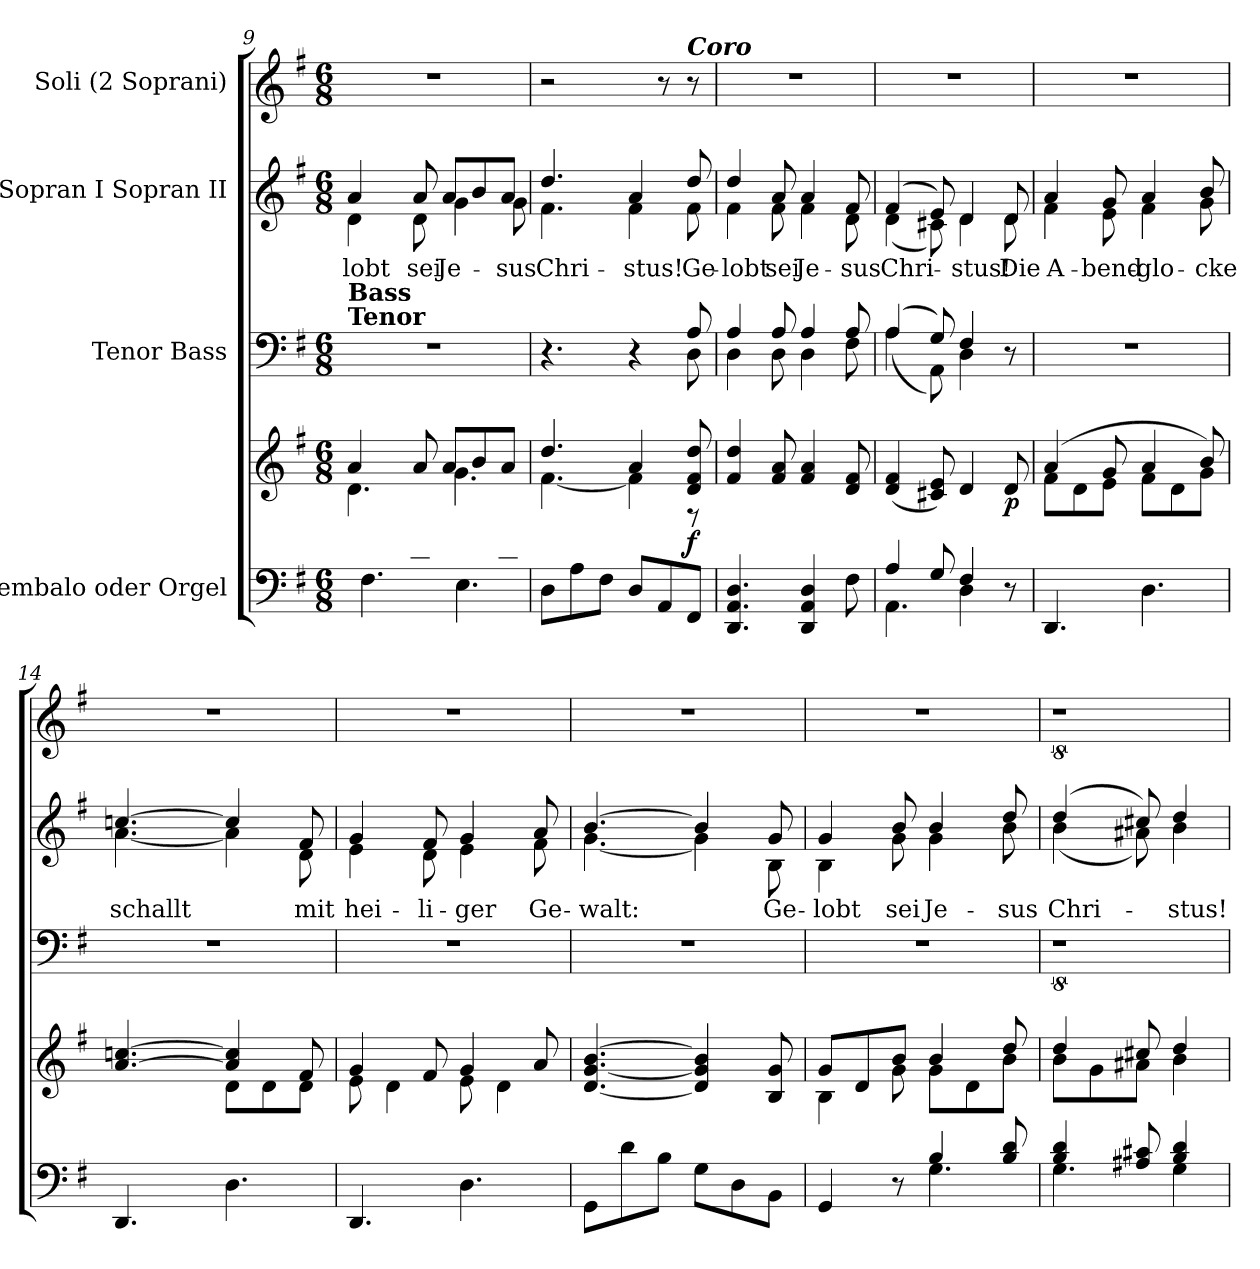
**kern	**kern	**dynam	**kern	**kern	**text	**kern
*part4	*part4	*part4	*part3	*part2	*part2	*part1
*staff5	*staff4	*staff4/5	*staff3	*staff2	*staff2	*staff1
*I"Cembalo oder Orgel	*	*	*I"Tenor Bass	*I"Sopran I Sopran II	*	*I"Soli (2 Soprani)
!!LO:LB:g=z
*clefF4	*clefG2	*	*clefF4	*clefG2	*	*clefG2
*k[f#]	*k[f#]	*	*k[f#]	*k[f#]	*	*k[f#]
*G:	*G:	*	*G:	*G:	*	*G:
*M6/8	*M6/8	*	*M6/8	*M6/8	*	*M6/8
=9	=9	=9	=9	=9	=9	=9
*^	*^	*	*	*	*	*
!	!	!	!	!	!LO:TX:a:B:t=Tenor	!	!	!
!	!	!	!	!	!LO:TX:a:B:t=Bass	!	!	!
!	!	!	!	!	!	!	!LO:LY:b	!
*	*	*	*	*	*	*^	*	*
8F#/Lyy	4.F#\	4a/	4.d\	.	2.r	4a/	4d\	-lobt	2.r
8A/	.	.	.	.	.	.	.	.	.
!	!	!	!	!	!	!	!	!LO:LY:b	!
8d/J	.	8a/	.	.	.	8a/	8d\	sei	.
!	!	!	!	!	!	!	!	!LO:LY:b	!
8E/Lyy	4.E\	8a/L	4.g\	.	.	8a/L	4g\	Je-	.
8G/	.	8b/	.	.	.	8b/	.	.	.
!	!	!	!	!	!	!	!	!LO:LY:b	!
8c#X/J	.	8a/J	.	.	.	8a/J	8g\	-sus	.
*v	*v	*	*	*	*	*	*	*	*
=10	=10	=10	=10	=10	=10	=10	=10	=10
*	*	*	*	*^	*	*	*	*
!	!	!	!	!	!	!	!	!LO:LY:b	!
8D\L	4.dd/	[4.f#\	.	4.r	4.ryy	4.dd/	4.f#\	Chri-	2r
8A\	.	.	.	.	.	.	.	.	.
8F#\J	.	.	.	.	.	.	.	.	.
!	!	!	!	!	!	!	!	!LO:LY:b	!
8D/L	4a/	4f#\]	.	4r	4ryy	4a/	4f#\	-stus!	.
8AA/	.	.	.	.	.	.	.	.	8r
!	!	!	!	!	!	!	!	!	!LO:TX:a:Bi:t=Coro
!	!	!	!LO:DY:a=2	!	!	!	!	!LO:LY:b	!
8FF#/J	8d/ 8f#/ 8dd/	8r	f	8A/	8D\	8dd/	8f#\	Ge-	8r
=11	=11	=11	=11	=11	=11	=11	=11	=11	=11
!	!	!	!	!	!	!	!	!LO:LY:b	!
*	*v	*v	*	*	*	*	*	*	*
4.DD/ 4.AA/ 4.D/	4f#/ 4dd/	.	4A/	4D\	4dd/	4f#\	-lobt	2.r
!	!	!	!	!	!	!	!LO:LY:b	!
.	8f#/ 8a/	.	8A/	8D\	8a/	8f#\	sei	.
!	!	!	!	!	!	!	!LO:LY:b	!
4DD/ 4AA/ 4D/	4f#/ 4a/	.	4A/	4D\	4a/	4f#\	Je-	.
!	!	!	!	!	!	!	!LO:LY:b	!
8F#\	8d/ 8f#/	.	8A/	8F#\	8f#/	8d\	-sus	.
=12	=12	=12	=12	=12	=12	=12	=12	=12
*^	*	*	*	*	*	*	*	*
!	!	!	!	!	!	!	!	!LO:LY:b	!
4A/	4.AA\	(4d/ 4f#/	.	(4A/	(4A\	(4f#/	(4d\	Chri-	2.r
8G/	.	8c#X/ 8e/)	.	8G/)	8AA\)	8e/)	8c#X\)	.	.
!	!	!	!	!	!	!	!	!LO:LY:b	!
4F#/	4D\	4d/	.	4F#/	4D\	4d/	4d\	-stus!	.
!	!	!	!LO:DY:b	!	!	!	!	!LO:LY:b	!
8r	8ryy	8d/	p	8r	8ryy	8d/	8d\	Die	.
=13	=13	=13	=13	=13	=13	=13	=13	=13	=13
*	*	*^	*	*	*	*	*	*	*
!	!	!	!	!	!	!	!	!	!LO:LY:b	!
*v	*v	*	*	*	*v	*v	*	*	*	*
4.DD/	(>4a/	8f#\L	.	2.r	4a/	4f#\	A-	2.r
.	.	8d\	.	.	.	.	.	.
!	!	!	!	!	!	!	!LO:LY:b	!
.	8g/	8e\J	.	.	8g/	8e\	-bend-	.
!	!	!	!	!	!	!	!LO:LY:b	!
4.D\	4a/	8f#\L	.	.	4a/	4f#\	-glo-	.
.	.	8d\	.	.	.	.	.	.
!	!	!	!	!	!	!	!LO:LY:b	!
.	8b/)	8g\J	.	.	8b/	8g\	-cke	.
!!LO:LB:g=z
=14	=14	=14	=14	=14	=14	=14	=14	=14
!	!	!	!	!	!	!	!LO:LY:b	!
4.DD/	[4.a/ [4.ccn/	8a\Lyy	.	2.r	[4.ccn/	[4.a\	schallt	2.r
.	.	8d\	.	.	.	.	.	.
.	.	8d\J	.	.	.	.	.	.
4.D\	4a/] 4cc/]	8d\L	.	.	4cc/]	4a\]	.	.
.	.	8d\	.	.	.	.	.	.
!	!	!	!	!	!	!	!LO:LY:b	!
.	8f#/	8d\J	.	.	8f#/	8d\	mit	.
=15	=15	=15	=15	=15	=15	=15	=15	=15
!	!	!	!	!	!	!	!LO:LY:b	!
4.DD/	4g/	8e\	.	2.r	4g/	4e\	hei-	2.r
.	.	4d\	.	.	.	.	.	.
!	!	!	!	!	!	!	!LO:LY:b	!
.	8f#/	.	.	.	8f#/	8d\	-li-	.
!	!	!	!	!	!	!	!LO:LY:b	!
4.D\	4g/	8e\	.	.	4g/	4e\	-ger	.
.	.	4d\	.	.	.	.	.	.
!	!	!	!	!	!	!	!LO:LY:b	!
.	8a/	.	.	.	8a/	8f#\	Ge-	.
*	*v	*v	*	*	*	*	*	*
=16	=16	=16	=16	=16	=16	=16	=16
!	!	!	!	!	!	!LO:LY:b	!
8GG\L	[4.d/ [4.g/ [4.b/	.	2.r	[4.b/	[4.g\	-walt:	2.r
8d\	.	.	.	.	.	.	.
8B\J	.	.	.	.	.	.	.
8G\L	4d/] 4g/] 4b/]	.	.	4b/]	4g\]	.	.
8D\	.	.	.	.	.	.	.
!	!	!	!	!	!	!LO:LY:b	!
8BB\J	8B/ 8g/	.	.	8g/	8B\	Ge-	.
=17	=17	=17	=17	=17	=17	=17	=17
*^	*^	*	*	*	*	*	*
!	!	!	!	!	!	!	!	!LO:LY:b	!
4GG/	4.ryy	8g/L	4B\	.	2.r	4g/	4B\	-lobt	2.r
.	.	8d/	.	.	.	.	.	.	.
!	!	!	!	!	!	!	!	!LO:LY:b	!
8r	.	8b/J	8g\	.	.	8b/	8g\	sei	.
!	!	!	!	!	!	!	!	!LO:LY:b	!
4B/	4.G\	4b/	8g\L	.	.	4b/	4g\	Je-	.
.	.	.	8d\	.	.	.	.	.	.
!	!	!	!	!	!	!	!	!LO:LY:b	!
8B/ 8d/	.	8dd/	8b\J	.	.	8dd/	8b\	-sus	.
=18	=18	=18	=18	=18	=18	=18	=18	=18	=18
!	!	!	!	!	!	!	!	!LO:LY:b	!
4B/ 4d/	4.G\	4dd/	8b\L	.	8%5r	(4dd/	(4b\	Chri-	8%5r
.	.	.	8g\	.	.	.	.	.	.
8A#X/ 8c#X/	.	8cc#X/	8a#X\J	.	.	8cc#X/)	8a#X\)	.	.
!	!	!	!	!	!	!	!	!LO:LY:b	!
4B/ 4d/	4G\	4dd/	4b\	.	.	4dd/	4b\	-stus!	.
*v	*v	*	*	*	*	*v	*v	*	*
*	*v	*v	*	*	*	*	*
=	=	=	=	=	=	=
*-	*-	*-	*-	*-	*-	*-
